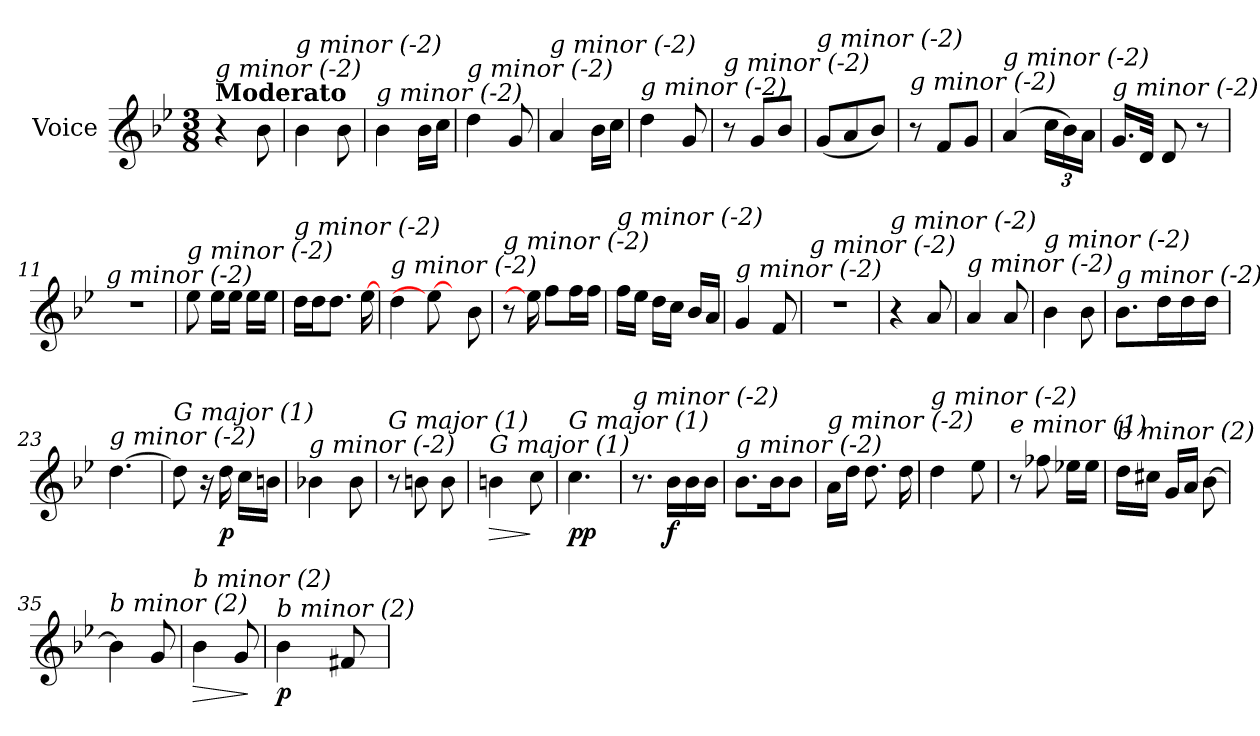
**kern	**dynam
*part1	*part1
*staff1	*staff1
*I"Voice	*
*clefG2	*
*k[b-e-]	*
*B-:	*
*M3/8	*
=	=
!LO:TX:a:B:t=Moderato	!
!LO:TX:i:t=g minor (-2)	!
4r	.
8b-\	.
=1	=1
!LO:TX:i:t=g minor (-2)	!
4b-\	.
8b-\	.
=2	=2
!LO:TX:i:t=g minor (-2)	!
4b-\	.
16b-\LL	.
16cc\JJ	.
=3	=3
!LO:TX:i:t=g minor (-2)	!
4dd\	.
8g/	.
=4	=4
!LO:TX:i:t=g minor (-2)	!
4a/	.
16b-\LL	.
16cc\JJ	.
=5	=5
!LO:TX:i:t=g minor (-2)	!
4dd\	.
8g/	.
=6	=6
!LO:TX:i:t=g minor (-2)	!
8r	.
8g/L	.
8b-/J	.
=7	=7
!LO:TX:i:t=g minor (-2)	!
(>8g/L	.
8a/	.
8b-/J)	.
!!LO:LB:g=z
=8	=8
!LO:TX:i:t=g minor (-2)	!
8r	.
8f/L	.
8g/J	.
=9	=9
!LO:TX:i:t=g minor (-2)	!
(4a/	.
24cc\LL	.
24b-\)	.
24a\JJ	.
=10	=10
!LO:TX:i:t=g minor (-2)	!
16.g/LL	.
32d/JJk	.
8d/	.
8r	.
=11	=11
!LO:TX:i:t=g minor (-2)	!
4.r	.
=12	=12
!LO:TX:i:t=g minor (-2)	!
8ee-\	.
16ee-\LL	.
16ee-\JJ	.
16ee-\LL	.
16ee-\JJ	.
=13	=13
!LO:TX:i:t=g minor (-2)	!
16dd\LL	.
16dd\J	.
8.dd\J	.
[16ee-\	.
=14	=14
!LO:TX:i:t=g minor (-2)	!
4dd\	.
8ee-\_	.
16ryy	.
8b-\	.
=15	=15
!LO:TX:i:t=g minor (-2)	!
8r	.
16ee-\]	.
8ff\L	.
16ff\L	.
16ff\JJ	.
!!LO:LB:g=z
=16	=16
!LO:TX:i:t=g minor (-2)	!
16ff\LL	.
16ee-\JJ	.
16dd\LL	.
16cc\JJ	.
16b-/LL	.
16a/JJ	.
=17	=17
!LO:TX:i:t=g minor (-2)	!
4g/	.
8f/	.
=18	=18
!LO:TX:i:t=g minor (-2)	!
4.r	.
=19	=19
!LO:TX:i:t=g minor (-2)	!
4r	.
8a/	.
=20	=20
!LO:TX:i:t=g minor (-2)	!
4a/	.
8a/	.
=21	=21
!LO:TX:i:t=g minor (-2)	!
4b-\	.
8b-\	.
=22	=22
!LO:TX:i:t=g minor (-2)	!
8.b-\L	.
16dd\L	.
16dd\	.
16dd\JJ	.
!!LO:LB:g=z
=23	=23
!LO:TX:i:t=g minor (-2)	!
[4.dd\	.
=24	=24
!LO:TX:i:t=G major (1)	!
8dd\]	.
16r	.
!	!LO:DY:b
16dd\	p
16cc\LL	.
16bn\JJ	.
=25	=25
!LO:TX:i:t=g minor (-2)	!
4b-X\	.
8b-\	.
=26	=26
!LO:TX:i:t=G major (1)	!
8r	.
8bn\	.
8b\	.
=27	=27
!LO:TX:i:t=G major (1)	!
!	!LO:HP:b
4bn\	>
8cc\	]
=28	=28
!LO:TX:i:t=G major (1)	!
!	!LO:DY:b
4.cc\	pp
=29	=29
!LO:TX:i:t=g minor (-2)	!
8.r	.
!	!LO:DY:b
16b-\LL	f
16b-\	.
16b-\JJ	.
=30	=30
!LO:TX:i:t=g minor (-2)	!
8.b-\L	.
16b-\k	.
8b-\J	.
!!LO:LB:g=z
=31	=31
!LO:TX:i:t=g minor (-2)	!
16a\LL	.
16dd\JJ	.
8.dd\	.
16dd\	.
=32	=32
!LO:TX:i:t=g minor (-2)	!
4dd\	.
8ee-\	.
=33	=33
!LO:TX:i:t=e minor (1)	!
8r	.
8ff-Xi\	.
16ee-X\LL	.
16ee-\JJ	.
=34	=34
!LO:TX:i:t=b minor (2)	!
16dd\LL	.
16cc#X\JJ	.
16g/LL	.
16a/JJ	.
[8b-\	.
=35	=35
!LO:TX:i:t=b minor (2)	!
4b-\]	.
8g/	.
=36	=36
!LO:TX:i:t=b minor (2)	!
!	!LO:HP:b
4b-\	>
8g/	.
.	]
=37	=37
!LO:TX:i:t=b minor (2)	!
!	!LO:DY:b
4b-\	p
8f#X/	.
=	=
*-	*-
